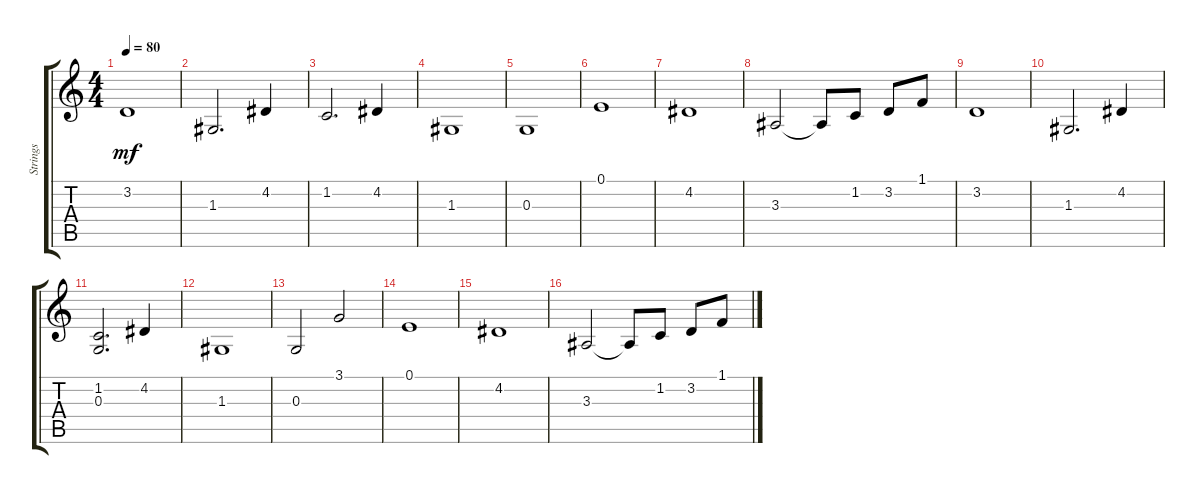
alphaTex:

\track ("Strings" "Strings") {instrument stringensemble2}
\staff {score tabs}
\tuning (E4 B3 G3 D3 A2 E2) {hide}
\ts (4 4)
\tempo 80
\clef g2
\ks c
3.2.1{dy mf} |
1.3.2{d} 4.2.4 |
1.2.2{d} 4.2.4 |
1.3.1 |
0.3.1 |
0.1.1 |
4.2.1 |
3.3.2 3.3{t}.8 1.2.8 3.2.8 1.1.8 |
3.2.1 |
1.3.2{d} 4.2.4 |
(1.2 0.3).2{d} 4.2.4 |
1.3.1 |
0.3.2 3.1.2 |
0.1.1 |
4.2.1 |
3.3.2 3.3{t}.8 1.2.8 3.2.8 1.1.8
